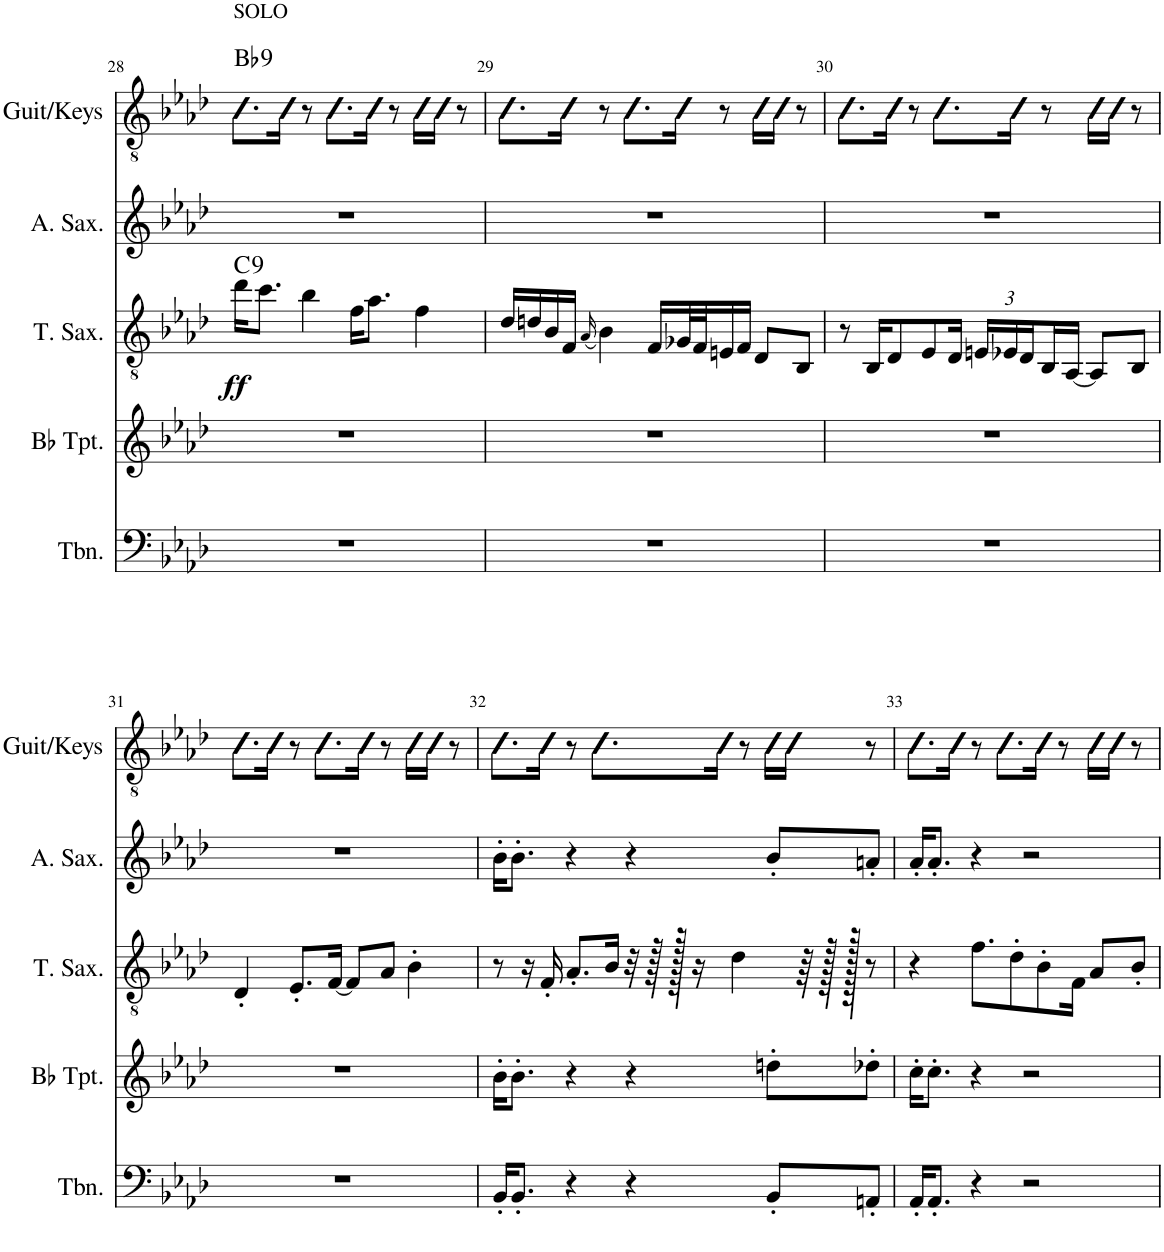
**kern	**kern	**kern	**dynam	**harte	**kern	**kern	**harte
*part5	*part4	*part3	*part3	*part3	*part2	*part1	*part1
*staff5	*staff4	*staff3	*staff3	*	*staff2	*staff1	*
*I"Trombone	*I"Bb Trumpet	*I"Tenor Saxophone	*	*	*I"Alto Saxophone	*I"Guit/Keys	*
*I'Tbn.	*I'Bb Tpt.	*I'T. Sax.	*	*	*I'A. Sax.	*I'Guit/Keys	*
!!LO:PB:g=z
*clefF4	*clefG2	*clefGv2	*	*	*clefG2	*clefGv2	*
*	*ITrd1c2	*ITrd8c14	*	*	*ITrd5c9	*	*
*k[b-e-a-d-]	*k[b-e-a-d-]	*k[b-e-a-d-]	*	*	*k[b-e-a-d-]	*k[b-e-a-d-]	*
*M4/4	*M4/4	*M4/4	*	*	*M4/4	*M4/4	*
=28	=28	=28	=28	=28	=28	=28	=28
!	!	!	!	!	!	!LO:TX:a:t=SOLO	!
!	!	!	!LO:DY:b	!LO:H:kt=9	!	!	!LO:H:kt=9
1r	1r	16dd-\KL	ff	C:9	1r	8.c\L	Bb:9
.	.	8.cc\J	.	.	.	.	.
.	.	.	.	.	.	16c\Jk	.
.	.	4b-\	.	.	.	8r	.
.	.	.	.	.	.	8.c\L	.
.	.	16f\KL	.	.	.	.	.
.	.	8.a-\J	.	.	.	16c\Jk	.
.	.	.	.	.	.	8r	.
.	.	4f\	.	.	.	16c\LL	.
.	.	.	.	.	.	16c\JJ	.
.	.	.	.	.	.	8r	.
=29	=29	=29	=29	=29	=29	=29	=29
1r	1r	16d-/LL	.	.	1r	8.c\L	.
.	.	16dn/	.	.	.	.	.
.	.	16B-/	.	.	.	.	.
.	.	16F/JJ	.	.	.	16c\Jk	.
.	.	(16qA-/	.	.	.	.	.
.	.	4B-\)	.	.	.	8r	.
.	.	.	.	.	.	8.c\L	.
.	.	16F/LL	.	.	.	.	.
.	.	32G-X/L	.	.	.	16c\Jk	.
.	.	32F/J	.	.	.	.	.
.	.	16En/	.	.	.	8r	.
.	.	16F/JJ	.	.	.	.	.
.	.	8D-/L	.	.	.	16c\LL	.
.	.	.	.	.	.	16c\JJ	.
.	.	8BB-/J	.	.	.	8r	.
=30	=30	=30	=30	=30	=30	=30	=30
1r	1r	8r	.	.	1r	8.c\L	.
.	.	16BB-/KL	.	.	.	.	.
.	.	8D-/	.	.	.	16c\Jk	.
.	.	.	.	.	.	8r	.
.	.	8E-/	.	.	.	.	.
.	.	.	.	.	.	8.c\L	.
.	.	16D-/Jk	.	.	.	.	.
*	*	*Xbrackettup	*	*	*	*	*
.	.	24En/LL	.	.	.	.	.
.	.	24E-X/	.	.	.	.	.
.	.	.	.	.	.	16c\Jk	.
.	.	24D-/	.	.	.	.	.
.	.	16BB-/	.	.	.	8r	.
.	.	[16AA-/JJ	.	.	.	.	.
.	.	8AA-/L]	.	.	.	16c\LL	.
.	.	.	.	.	.	16c\JJ	.
.	.	8BB-/J	.	.	.	8r	.
!!LO:LB:g=z
=31	=31	=31	=31	=31	=31	=31	=31
1r	1r	4D-'/	.	.	1r	8.c\L	.
.	.	.	.	.	.	16c\Jk	.
.	.	8.E-'/L	.	.	.	8r	.
.	.	.	.	.	.	8.c\L	.
.	.	[16F/Jk	.	.	.	.	.
.	.	8F/L]	.	.	.	.	.
.	.	.	.	.	.	16c\Jk	.
.	.	8A-/J	.	.	.	8r	.
.	.	4B-'\	.	.	.	16c\LL	.
.	.	.	.	.	.	16c\JJ	.
.	.	.	.	.	.	8r	.
=32	=32	=32	=32	=32	=32	=32	=32
16BB-'/KL	16b-'\KL	8r	.	.	16b-'\KL	8.c\L	.
8.BB-'/J	8.b-'\J	.	.	.	8.b-'\J	.	.
.	.	16r	.	.	.	.	.
.	.	16F'/	.	.	.	16c\Jk	.
4r	4r	8.A-'/L	.	.	4r	8r	.
.	.	.	.	.	.	8.c\L	.
.	.	16B-/Jk	.	.	.	.	.
4r	4r	32r	.	.	4r	.	.
.	.	128r	.	.	.	.	.
.	.	512r	.	.	.	.	.
.	.	1536ryy	.	.	.	.	.
.	.	16r	.	.	.	.	.
.	.	.	.	.	.	16c\Jk	.
.	.	4d-\	.	.	.	.	.
.	.	.	.	.	.	8r	.
8BB-'/L	8ddn'\L	.	.	.	8b-'/L	16c\LL	.
.	.	.	.	.	.	16c\JJ	.
.	.	64r	.	.	.	.	.
.	.	256r	.	.	.	.	.
.	.	1024r	.	.	.	.	.
.	.	3072ryy	.	.	.	.	.
8AAn'/J	8dd-X'\J	8r	.	.	8an'/J	8r	.
=33	=33	=33	=33	=33	=33	=33	=33
16AA-'/KL	16cc'\KL	4r	.	.	16a-'/KL	8.c\L	.
8.AA-'/J	8.cc'\J	.	.	.	8.a-'/J	.	.
.	.	.	.	.	.	16c\Jk	.
4r	4r	8.f\L	.	.	4r	8r	.
.	.	.	.	.	.	8.c\L	.
.	.	8d-'\	.	.	.	.	.
2r	2r	.	.	.	2r	.	.
.	.	8B-'\	.	.	.	16c\Jk	.
.	.	.	.	.	.	8r	.
.	.	16F\Jk	.	.	.	.	.
.	.	8A-/L	.	.	.	16c\LL	.
.	.	.	.	.	.	16c\JJ	.
.	.	8B-'/J	.	.	.	8r	.
=	=	=	=	=	=	=	=
*-	*-	*-	*-	*-	*-	*-	*-
